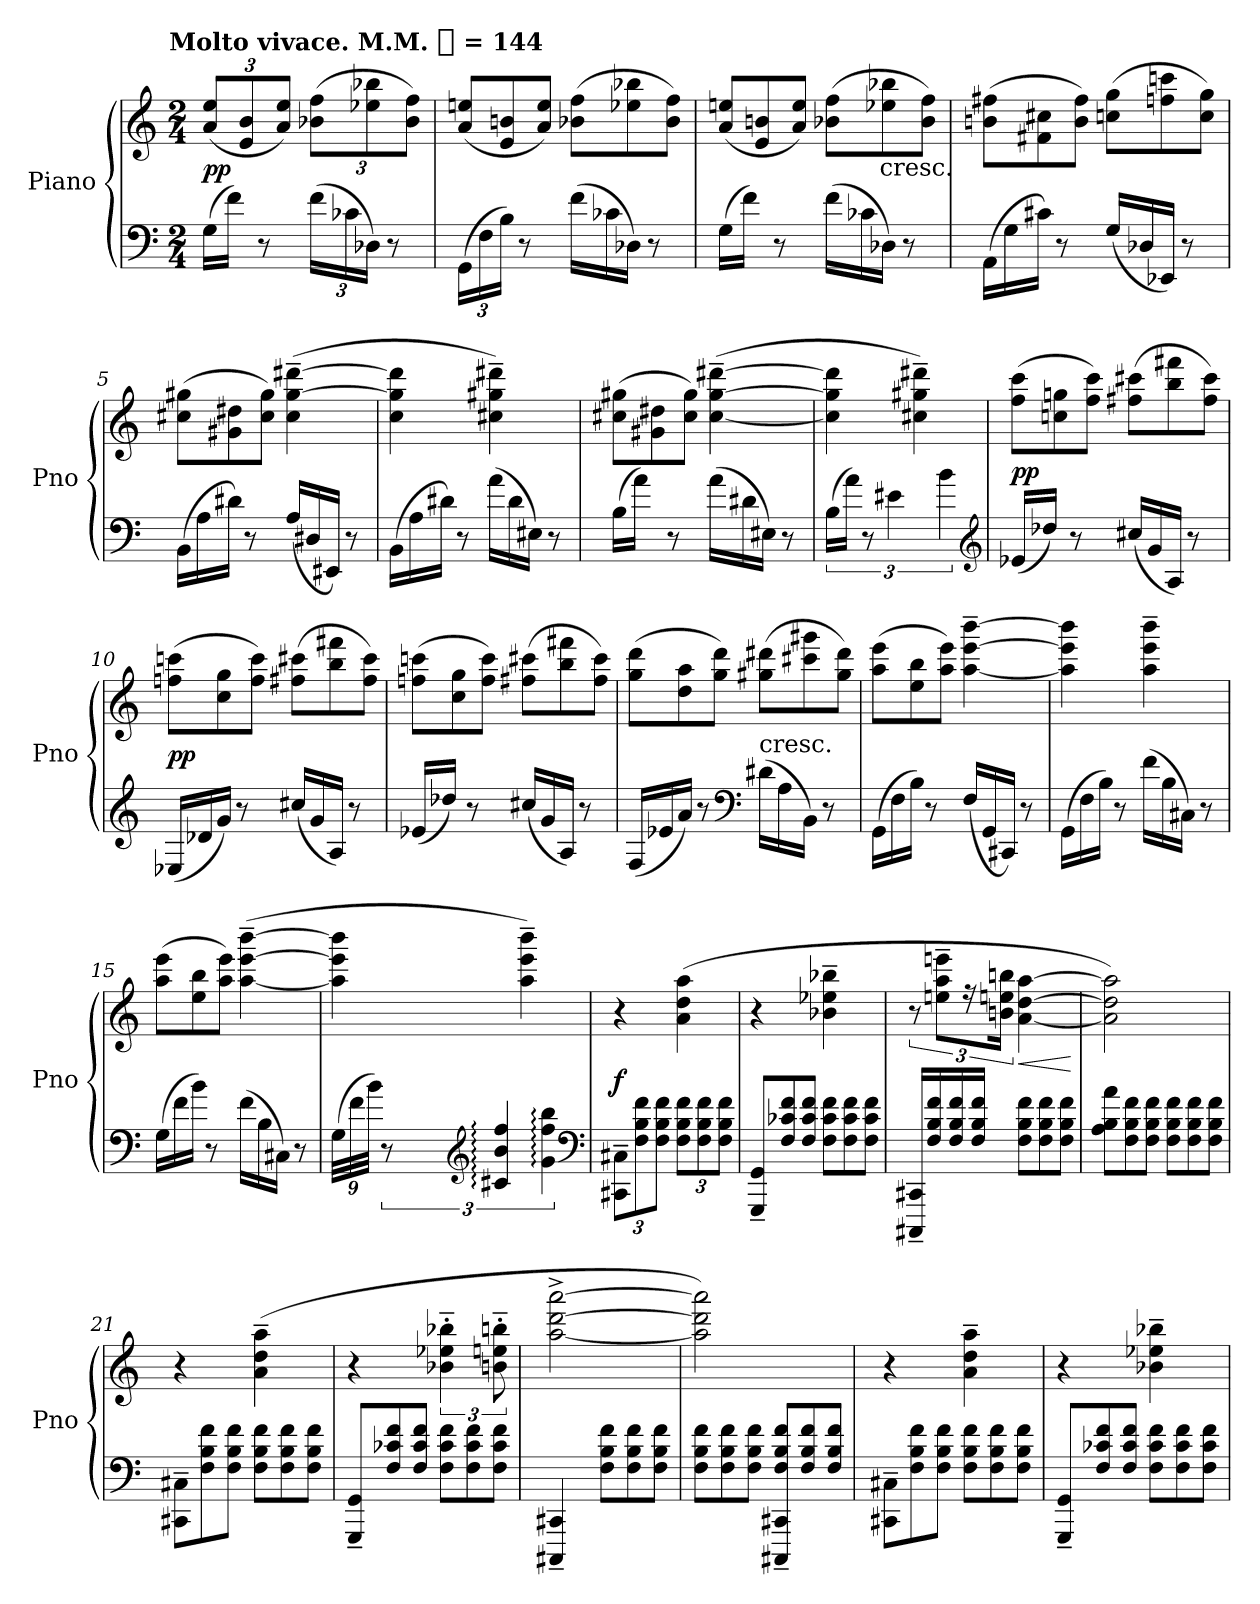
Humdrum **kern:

**kern	**kern	**dynam
*part1	*part1	*part1
*staff2	*staff1	*staff1/2
*I"Piano	*	*
*I'Pno	*	*
*clefF4	*clefG2	*
*k[]	*k[]	*
!!LO:TX:omd:t=Molto vivace. M.M. [quarter] = 144
*M2/4	*M2/4	*
*MM144	*MM144	*
=1	=1	=1
(16GLL	(12a 12eeL	pp
16fJJ)	.	.
.	12e 12b	.
8r	.	.
.	12a 12eeJ)	.
(24fLL	(12b-X 12ffL	.
24c-X	.	.
24D-XJJ)	12ee-X 12bb-X	.
8r	.	.
.	12b- 12ffJ)	.
=2	=2	=2
*	*Xtuplet	*
(24GGLL	(12a 12eenL	.
24F	.	.
24BJJ)	12e 12bn	.
8r	.	.
.	12a 12eeJ)	.
*Xtuplet	*	*
(24fLL	(12b-X 12ffL	.
24c-X	.	.
24D-XJJ)	12ee-X 12bb-X	.
8r	.	.
.	12b- 12ffJ)	.
=3	=3	=3
(16GLL	(12a 12eenL	.
16fJJ)	.	.
.	12e 12bn	.
8r	.	.
.	12a 12eeJ)	.
(24fLL	(12b-X 12ffL	.
24c-X	.	.
!	!LO:TX:c:t=cresc.	!
24D-XJJ)	12ee-X 12bb-X	.
8r	.	.
.	12b- 12ffJ)	.
=4	=4	=4
(24AALL	(12bn 12ff#XL	.
24G	.	.
24c#XJJ)	12f#X 12cc#X	.
8r	.	.
.	12b 12ff#J)	.
(24GLL	(12ccn 12ggL	.
24D-X	.	.
24EE-XJJ)	12ffn 12cccn	.
8r	.	.
.	12cc 12ggJ)	.
=5	=5	=5
(24BBLL	(12cc#X 12gg#XL	.
24A	.	.
24d#XJJ)	12g#X 12dd#X	.
8r	.	.
.	12cc# 12gg#J)	.
(24ALL	(4cc#~ [4gg#~ [4ddd#X~	.
24D#X	.	.
24EE#XJJ)	.	.
8r	.	.
=6	=6	=6
(24BBLL	4cc 4gg#] 4ddd#]	.
24A	.	.
24d#XJJ)	.	.
8r	.	.
(24aLL	4cc#X~ 4gg#X~ 4ddd#X~)	.
24d#	.	.
24E#XJJ)	.	.
8r	.	.
=7	=7	=7
(16BLL	(12cc#X 12gg#XL	.
16aJJ)	.	.
.	12g#X 12dd#X	.
8r	.	.
.	12cc# 12gg#J)	.
(24aLL	([4cc#~ [4gg#~ [4ddd#X~	.
24d#X	.	.
24E#XJJ)	.	.
8r	.	.
=8	=8	=8
*tuplet	*	*
(24BLL	4cc#] 4gg#] 4ddd#]	.
24aJJ)	.	.
12r	.	.
6e#X	.	.
.	4cc#X~ 4gg#X~ 4ddd#X~)	.
6b	.	.
*clefG2	*	*
=9	=9	=9
(16e-XLL	(12ff 12cccL	pp
16dd-XJJ)	.	.
.	12ccni 12ggni	.
8r	.	.
.	12ff 12cccJ)	.
*Xtuplet	*	*
(24cc#XLL	(12ff#X 12ccc#XL	.
24g	.	.
24AJJ)	12bb 12fff#X	.
8r	.	.
.	12ff# 12ccc#J)	.
=10	=10	=10
(24E-XLL	(12ffn 12cccnL	pp
24d-X	.	.
24gJJ)	12cc 12gg	.
8r	.	.
.	12ff 12cccJ)	.
(24cc#XLL	(12ff#X 12ccc#XL	.
24g	.	.
24AJJ)	12bb 12fff#X	.
8r	.	.
.	12ff# 12ccc#J)	.
=11	=11	=11
(16e-XLL	(12ffn 12cccnL	.
16dd-XJJ)	.	.
.	12cc 12gg	.
8r	.	.
.	12ff 12cccJ)	.
(24cc#XLL	(12ff#X 12ccc#XL	.
24g	.	.
24AJJ)	12bb 12fff#X	.
8r	.	.
.	12ff# 12ccc#J)	.
=12	=12	=12
(24FLL	(12gg 12dddL	.
24e-X	.	.
24aJJ)	12dd 12aa	.
8r	.	.
.	12gg 12dddJ)	.
*clefF4	*	*
!	!LO:TX:c:t=cresc.	!
(24d#XLL	(12gg#X 12ddd#XL	.
24A	.	.
24BBJJ)	12ccc#X 12ggg#X	.
8r	.	.
.	12gg# 12ddd#J)	.
=13	=13	=13
(24GGLL	(12aa 12eeeL	.
24F	.	.
24BJJ)	12ee 12bb	.
8r	.	.
.	12aa 12eeeJ)	.
(24FLL	[4aa~ [4eee~ [4bbb~	.
24GG	.	.
24CC#XJJ)	.	.
8r	.	.
=14	=14	=14
(24GGLL	4aa] 4eee] 4bbb]	.
24F	.	.
24BJJ)	.	.
8r	.	.
(24fLL	4aa~ 4eee~ 4bbb~	.
24B	.	.
24C#XJJ)	.	.
8r	.	.
=15	=15	=15
(24GLL	(12aa 12eeeL	.
24f	.	.
24bJJ)	12ee 12bb	.
8r	.	.
.	12aa 12eeeJ)	.
(24fLL	([4aa~ [4eee~ [4bbb~	.
24B	.	.
24C#XJJ)	.	.
8r	.	.
=16	=16	=16
*tuplet	*	*
(36GLLL	4aa] 4eee] 4bbb]	.
36f	.	.
36bJJJ)	.	.
12r	.	.
*clefG2	*	*
6c#X: 6b: 6ff:	.	.
.	4aa~ 4eee~ 4bbb~)	.
6g: 6ff: 6bb:	.	.
*clefF4	*	*
=17	=17	=17
*	*MM100	*
12CC#X~< 12C#X~<L	4r	f
12F 12B 12f	.	.
12F 12B 12fJ	.	.
12F 12B 12fL	(4a 4dd 4aa	.
12F 12B 12f	.	.
12F 12B 12fJ	.	.
=18	=18	=18
*Xtuplet	*	*
12GGG~/ 12GG~/L	4r	.
12F/ 12c-X/ 12f/	.	.
12F/ 12c-/ 12f/J	.	.
12F 12c- 12fL	4b-X~ 4ee-X~ 4bb-X~	.
12F 12c- 12f	.	.
12F 12c- 12fJ	.	.
=19	=19	=19
*	*tuplet	*
16CCC#X~/ 16CC#X~/LL	12r	.
16F/ 16B/ 16f/	.	.
.	12een~ 12aa~ 12eeen~L	.
16F/ 16B/ 16f/	.	.
.	24r	.
16F/ 16B/ 16f/JJ	.	.
.	24bn 24een 24bbnJk	.
!	!	!LO:HP:b
12F 12B 12fL	[4a [4dd [4aa	<
12F 12B 12f	.	.
12F 12B 12fJ	.	.
.	.	[
=20	=20	=20
12A 12B 12aL	2a] 2dd] 2aa])	.
12F 12B 12f	.	.
12F 12B 12fJ	.	.
12F 12B 12fL	.	.
12F 12B 12f	.	.
12F 12B 12fJ	.	.
=21	=21	=21
12CC#X~< 12C#X~<L	4r	.
12F 12B 12f	.	.
12F 12B 12fJ	.	.
12F 12B 12fL	(4a~ 4dd~ 4aa~	.
12F 12B 12f	.	.
12F 12B 12fJ	.	.
=22	=22	=22
12GGG~/ 12GG~/L	4r	.
12F/ 12c-X/ 12f/	.	.
12F/ 12c-/ 12f/J	.	.
12F 12c- 12fL	6b-X'~ 6ee-X'~ 6bb-X'~	.
12F 12c- 12f	.	.
12F 12c- 12fJ	12bn'~ 12een'~ 12bbn'~	.
=23	=23	=23
4CCC#X~ 4CC#X~	[2aa^ [2ddd^ [2aaa^	.
12F 12B 12fL	.	.
12F 12B 12f	.	.
12F 12B 12fJ	.	.
=24	=24	=24
12F 12B 12fL	2aa] 2ddd] 2aaa])	.
12F 12B 12f	.	.
12F 12B 12fJ	.	.
12CCC#X~/ 12CC#X~/ 12F~/ 12B~/ 12f~/L	.	.
12F/ 12B/ 12f/	.	.
12F/ 12B/ 12f/J	.	.
=25	=25	=25
12CC#X~ 12C#X~L	4r	.
12F 12B 12f	.	.
12F 12B 12fJ	.	.
12F 12B 12fL	4a~ 4dd~ 4aa~	.
12F 12B 12f	.	.
12F 12B 12fJ	.	.
=26	=26	=26
12GGG~/ 12GG~/L	4r	.
12F/ 12c-X/ 12f/	.	.
12F/ 12c-/ 12f/J	.	.
12F 12c- 12fL	4b-X~ 4ee-X~ 4bb-X~	.
12F 12c- 12f	.	.
12F 12c- 12fJ	.	.
=	=	=
*-	*-	*-
